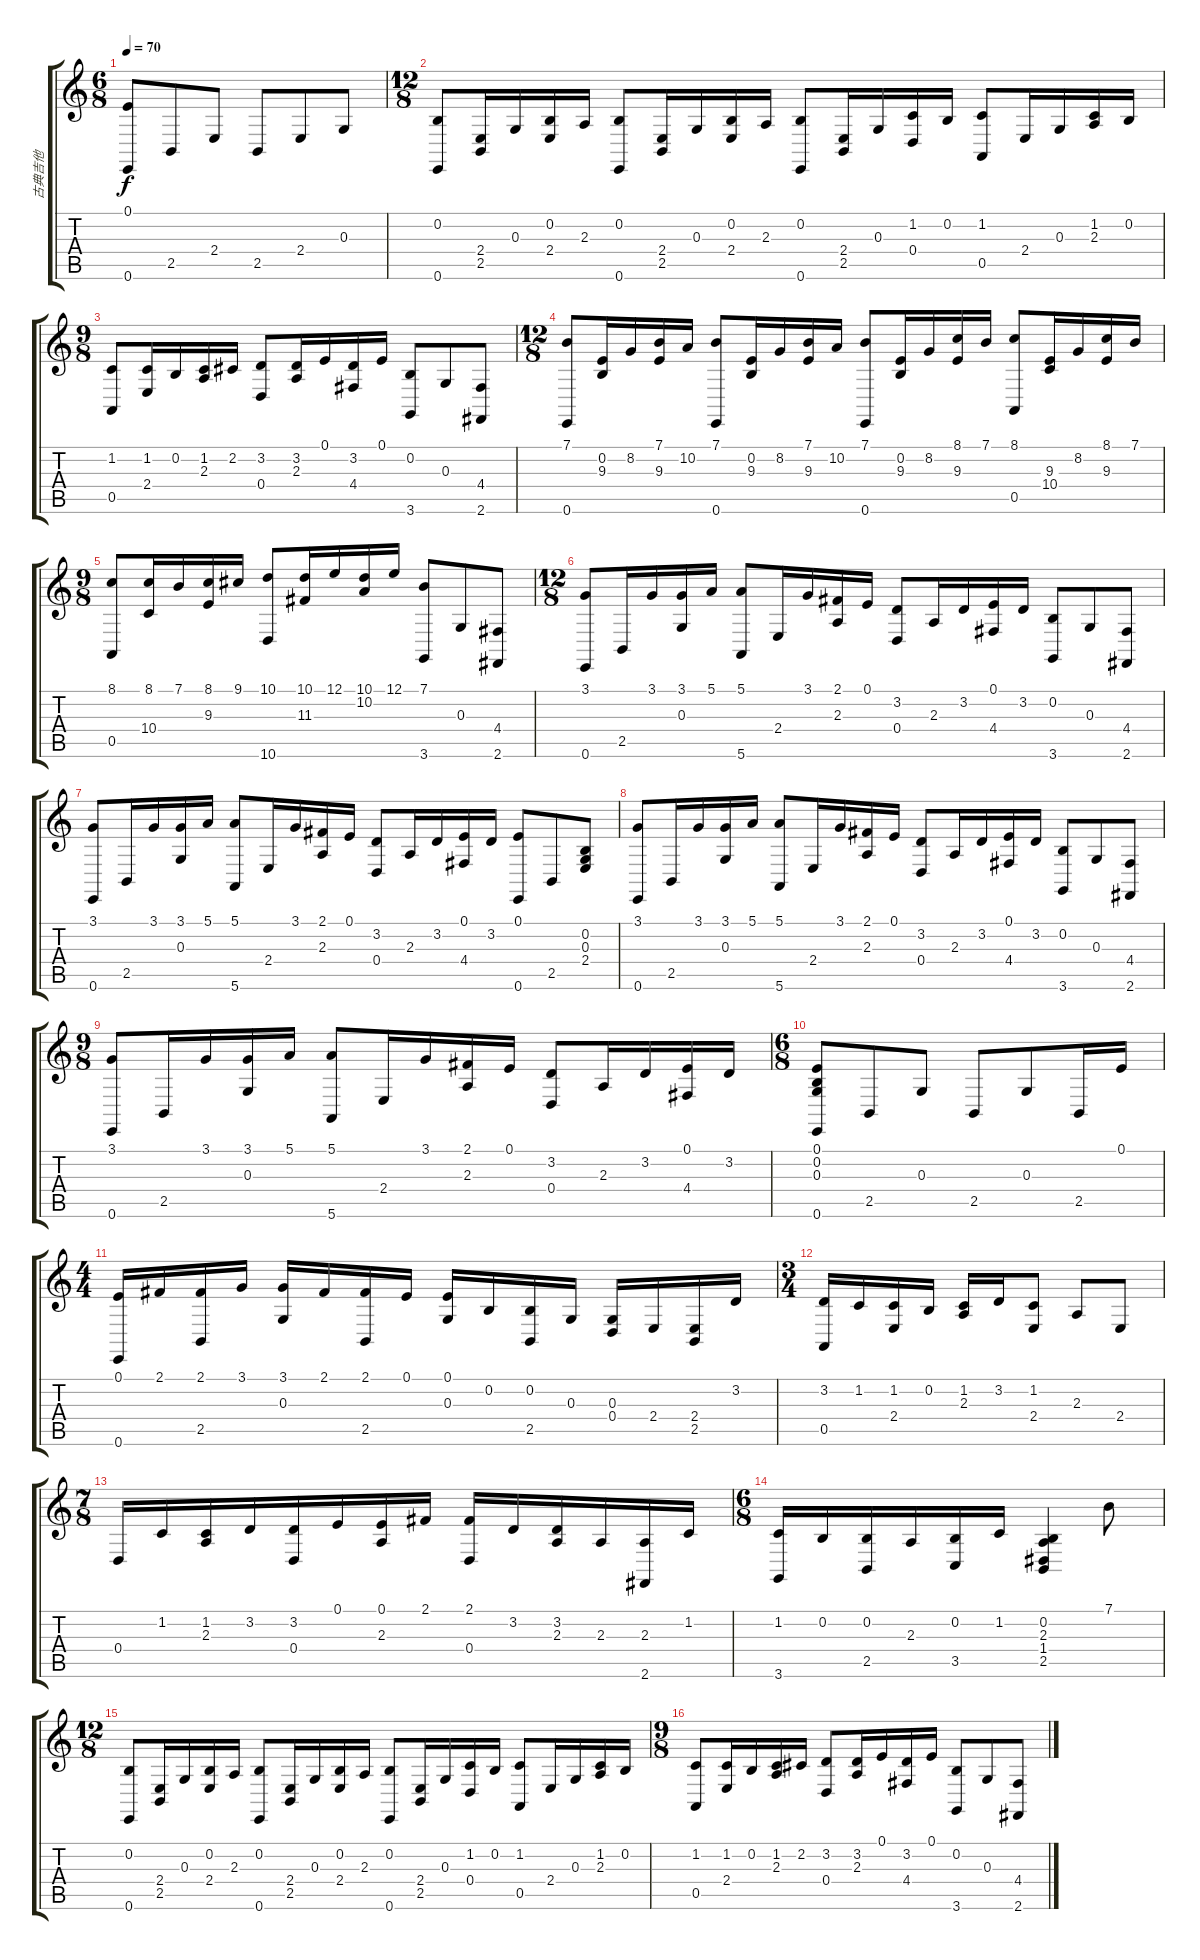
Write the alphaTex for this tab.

\track ("古典吉他" "古典吉他") {instrument acousticgrandpiano}
\staff {score tabs}
\tuning (E4 B3 G3 D3 A2 E2) {hide}
\ts (6 8)
\tempo 70
\clef g2
\ks c
(0.1 0.6).8{dy f} 2.5.8 2.4.8 2.5.8 2.4.8 0.3.8 |
\ts (12 8)
(0.2 0.6).8 (2.4 2.5).16 0.3.16 (0.2 2.4).16 2.3.16 (0.2 0.6).8 (2.4 2.5).16 0.3.16 (0.2 2.4).16 2.3.16 (0.2 0.6).8 (2.4 2.5).16 0.3.16 (1.2 0.4).16 0.2.16 (1.2 0.5).8 2.4.16 0.3.16 (1.2 2.3).16 0.2.16 |
\ts (9 8)
(1.2 0.5).8 (1.2 2.4).16 0.2.16 (1.2 2.3).16 2.2.16 (3.2 0.4).8 (3.2 2.3).16 0.1.16 (3.2 4.4).16 0.1.16 (0.2 3.6).8 0.3.8 (4.4 2.6).8 |
\ts (12 8)
(7.1 0.6).8 (0.2 9.3).16 8.2.16 (7.1 9.3).16 10.2.16 (7.1 0.6).8 (0.2 9.3).16 8.2.16 (7.1 9.3).16 10.2.16 (7.1 0.6).8 (0.2 9.3).16 8.2.16 (8.1 9.3).16 7.1.16 (8.1 0.5).8 (9.3 10.4).16 8.2.16 (8.1 9.3).16 7.1.16 |
\ts (9 8)
(8.1 0.5).8 (8.1 10.4).16 7.1.16 (8.1 9.3).16 9.1.16 (10.1 10.6).8 (10.1 11.3).16 12.1.16 (10.1 10.2).16 12.1.16 (7.1 3.6).8 0.3.8 (4.4 2.6).8 |
\ts (12 8)
(3.1 0.6).8 2.5.16 3.1.16 (3.1 0.3).16 5.1.16 (5.1 5.6).8 2.4.16 3.1.16 (2.1 2.3).16 0.1.16 (3.2 0.4).8 2.3.16 3.2.16 (0.1 4.4).16 3.2.16 (0.2 3.6).8 0.3.8 (4.4 2.6).8 |
(3.1 0.6).8 2.5.16 3.1.16 (3.1 0.3).16 5.1.16 (5.1 5.6).8 2.4.16 3.1.16 (2.1 2.3).16 0.1.16 (3.2 0.4).8 2.3.16 3.2.16 (0.1 4.4).16 3.2.16 (0.1 0.6).8 2.5.8 (0.2 0.3 2.4).8 |
(3.1 0.6).8 2.5.16 3.1.16 (3.1 0.3).16 5.1.16 (5.1 5.6).8 2.4.16 3.1.16 (2.1 2.3).16 0.1.16 (3.2 0.4).8 2.3.16 3.2.16 (0.1 4.4).16 3.2.16 (0.2 3.6).8 0.3.8 (4.4 2.6).8 |
\ts (9 8)
(3.1 0.6).8 2.5.16 3.1.16 (3.1 0.3).16 5.1.16 (5.1 5.6).8 2.4.16 3.1.16 (2.1 2.3).16 0.1.16 (3.2 0.4).8 2.3.16 3.2.16 (0.1 4.4).16 3.2.16 |
\ts (6 8)
(0.1 0.2 0.3 0.6).8 2.5.8 0.3.8 2.5.8 0.3.8 2.5.16 0.1.16 |
\ts (4 4)
(0.1 0.6).16 2.1.16 (2.1 2.5).16 3.1.16 (3.1 0.3).16 2.1.16 (2.1 2.5).16 0.1.16 (0.1 0.3).16 0.2.16 (0.2 2.5).16 0.3.16 (0.3 0.4).16 2.4.16 (2.4 2.5).16 3.2.16 |
\ts (3 4)
(3.2 0.5).16 1.2.16 (1.2 2.4).16 0.2.16 (1.2 2.3).16 3.2.16 (1.2 2.4).8 2.3.8 2.4.8 |
\ts (7 8)
0.4.16 1.2.16 (1.2 2.3).16 3.2.16 (3.2 0.4).16 0.1.16 (0.1 2.3).16 2.1.16 (2.1 0.4).16 3.2.16 (3.2 2.3).16 2.3.16 (2.3 2.6).16 1.2.16 |
\ts (6 8)
(1.2 3.6).16 0.2.16 (0.2 2.5).16 2.3.16 (0.2 3.5).16 1.2.16 (0.2 2.3 1.4 2.5).4 7.1.8 |
\ts (12 8)
(0.2 0.6).8 (2.4 2.5).16 0.3.16 (0.2 2.4).16 2.3.16 (0.2 0.6).8 (2.4 2.5).16 0.3.16 (0.2 2.4).16 2.3.16 (0.2 0.6).8 (2.4 2.5).16 0.3.16 (1.2 0.4).16 0.2.16 (1.2 0.5).8 2.4.16 0.3.16 (1.2 2.3).16 0.2.16 |
\ts (9 8)
(1.2 0.5).8 (1.2 2.4).16 0.2.16 (1.2 2.3).16 2.2.16 (3.2 0.4).8 (3.2 2.3).16 0.1.16 (3.2 4.4).16 0.1.16 (0.2 3.6).8 0.3.8 (4.4 2.6).8
